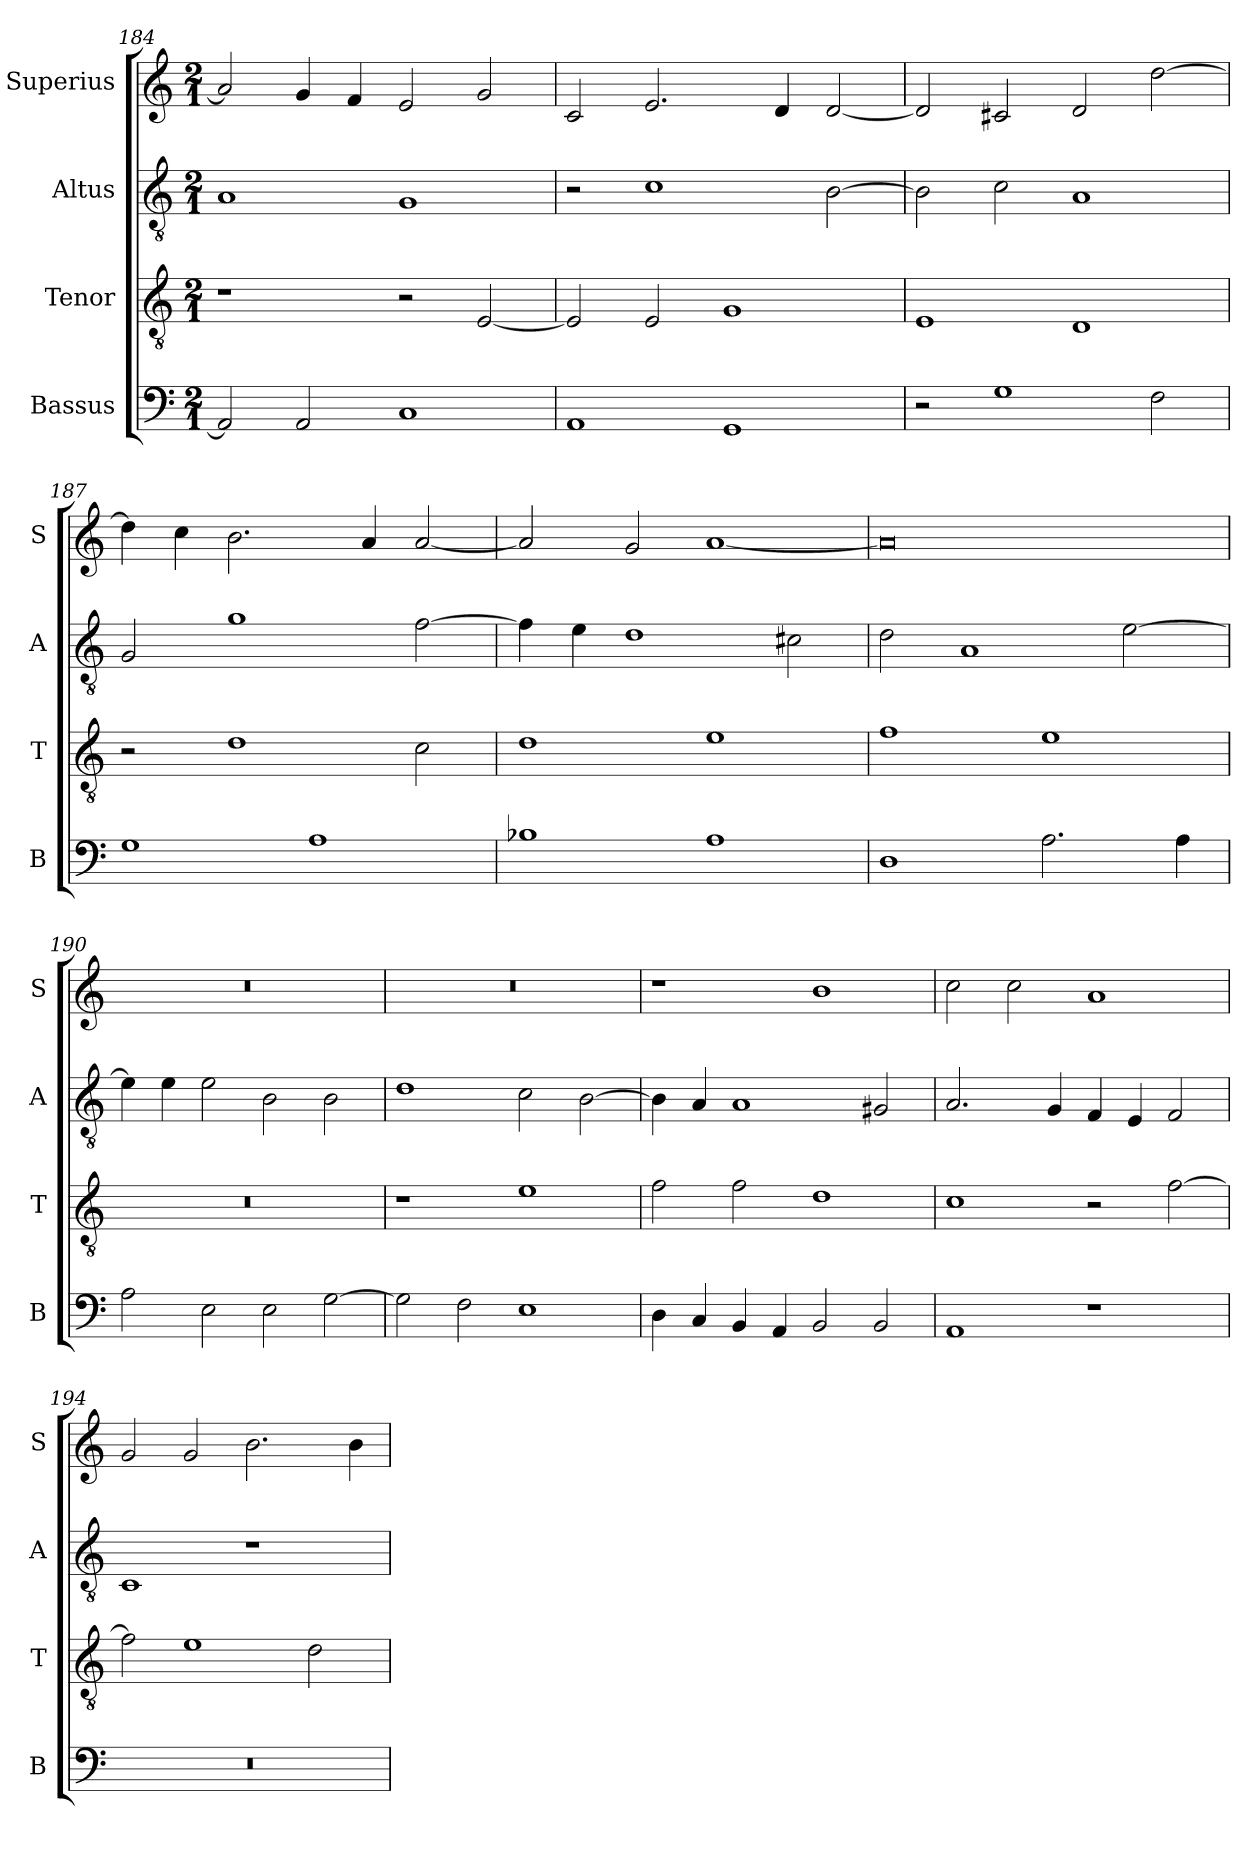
**kern	**kern	**kern	**kern
*part4	*part3	*part2	*part1
*staff4	*staff3	*staff2	*staff1
*I"Bassus	*I"Tenor	*I"Altus	*I"Superius
*I'B	*I'T	*I'A	*I'S
*clefF4	*clefGv2	*clefGv2	*clefG2
*k[]	*k[]	*k[]	*k[]
*C:	*C:	*C:	*C:
*M2/1	*M2/1	*M2/1	*M2/1
=184	=184	=184	=184
2AA]	1r	1A	2a]
2AA	.	.	4g
.	.	.	4f
1C	2r	1G	2e
.	[2E	.	2g
=185	=185	=185	=185
1AA	2E]	2r	2c
.	2E	1c	2.e
1GG	1G	.	.
.	.	.	4d
.	.	[2B	[2d
=186	=186	=186	=186
2r	1E	2B]	2d]
1G	.	2c	2c#X
.	1D	1A	2d
2F	.	.	[2dd
=187	=187	=187	=187
1G	2r	2G	4dd]
.	.	.	4cc
.	1d	1g	2.b
1A	.	.	.
.	.	.	4a
.	2c	[2f	[2a
=188	=188	=188	=188
1B-X	1d	4f]	2a]
.	.	4e	.
.	.	1d	2g
1A	1e	.	[1a
.	.	2c#X	.
=189	=189	=189	=189
1D	1f	2d	0a]
.	.	1A	.
2.A	1e	.	.
.	.	[2e	.
4A	.	.	.
=190	=190	=190	=190
2A	0r	4e]	0r
.	.	4e	.
2E	.	2e	.
2E	.	2B	.
[2G	.	2B	.
=191	=191	=191	=191
2G]	1r	1d	0r
2F	.	.	.
1E	1e	2c	.
.	.	[2B	.
=192	=192	=192	=192
4D	2f	4B]	1r
4C	.	4A	.
4BB	2f	1A	.
4AA	.	.	.
2BB	1d	.	1b
2BB	.	2G#X	.
=193	=193	=193	=193
1AA	1c	2.A	2cc
.	.	.	2cc
.	.	4G	.
1r	2r	4F	1a
.	.	4E	.
.	[2f	2F	.
=194	=194	=194	=194
0r	2f]	1C	2g
.	1e	.	2g
.	.	1r	2.b
.	2d	.	.
.	.	.	4b
=	=	=	=
*-	*-	*-	*-
